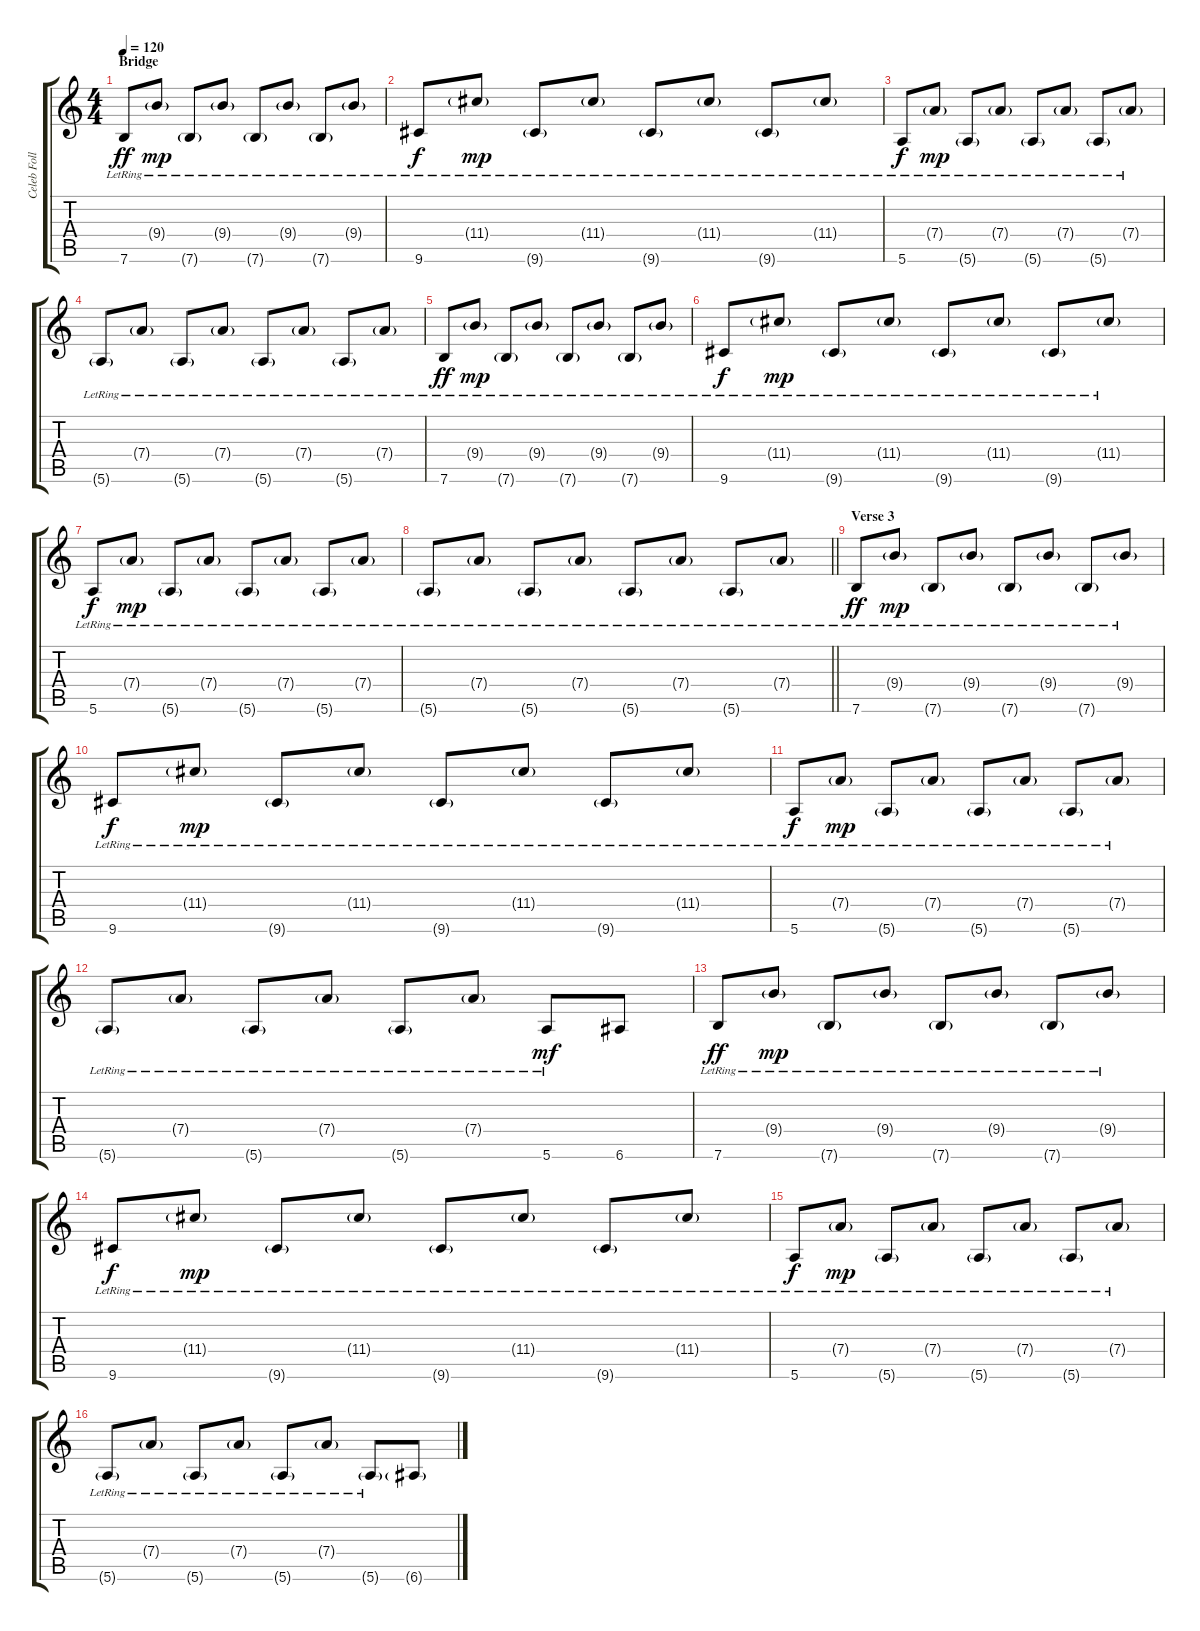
\track ("Celeb Followill - Guitar I" "Celeb Foll") {instrument acousticguitarsteel}
\staff {score tabs}
\tuning (E4 B3 G3 D3 A2 E2) {hide}
\ts (4 4)
\section ("" "Bridge")
\tempo 120
\clef g2
\ks c
7.6{lr}.8{dy ff} 9.4{g lr}.8{dy mp} 7.6{g lr}.8 9.4{g lr}.8 7.6{g lr}.8 9.4{g lr}.8 7.6{g lr}.8 9.4{g lr}.8 |
9.6{lr}.8{dy f} 11.4{g lr}.8{dy mp} 9.6{g lr}.8 11.4{g lr}.8 9.6{g lr}.8 11.4{g lr}.8 9.6{g lr}.8 11.4{g lr}.8 |
5.6{lr}.8{dy f} 7.4{g lr}.8{dy mp} 5.6{g lr}.8 7.4{g lr}.8 5.6{g lr}.8 7.4{g lr}.8 5.6{g lr}.8 7.4{g lr}.8 |
5.6{g lr}.8 7.4{g lr}.8 5.6{g lr}.8 7.4{g lr}.8 5.6{g lr}.8 7.4{g lr}.8 5.6{g lr}.8 7.4{g lr}.8 |
7.6{lr}.8{dy ff} 9.4{g lr}.8{dy mp} 7.6{g lr}.8 9.4{g lr}.8 7.6{g lr}.8 9.4{g lr}.8 7.6{g lr}.8 9.4{g lr}.8 |
9.6{lr}.8{dy f} 11.4{g lr}.8{dy mp} 9.6{g lr}.8 11.4{g lr}.8 9.6{g lr}.8 11.4{g lr}.8 9.6{g lr}.8 11.4{g lr}.8 |
5.6{lr}.8{dy f} 7.4{g lr}.8{dy mp} 5.6{g lr}.8 7.4{g lr}.8 5.6{g lr}.8 7.4{g lr}.8 5.6{g lr}.8 7.4{g lr}.8 |
\barLineRight lightlight
5.6{g lr}.8 7.4{g lr}.8 5.6{g lr}.8 7.4{g lr}.8 5.6{g lr}.8 7.4{g lr}.8 5.6{g lr}.8 7.4{g lr}.8 |
\section ("" "Verse 3")
7.6{lr}.8{dy ff} 9.4{g lr}.8{dy mp} 7.6{g lr}.8 9.4{g lr}.8 7.6{g lr}.8 9.4{g lr}.8 7.6{g lr}.8 9.4{g lr}.8 |
9.6{lr}.8{dy f} 11.4{g lr}.8{dy mp} 9.6{g lr}.8 11.4{g lr}.8 9.6{g lr}.8 11.4{g lr}.8 9.6{g lr}.8 11.4{g lr}.8 |
5.6{lr}.8{dy f} 7.4{g lr}.8{dy mp} 5.6{g lr}.8 7.4{g lr}.8 5.6{g lr}.8 7.4{g lr}.8 5.6{g lr}.8 7.4{g lr}.8 |
5.6{g lr}.8 7.4{g lr}.8 5.6{g lr}.8 7.4{g lr}.8 5.6{g lr}.8 7.4{g lr}.8 5.6{lr}.8{dy mf} 6.6.8 |
7.6{lr}.8{dy ff} 9.4{g lr}.8{dy mp} 7.6{g lr}.8 9.4{g lr}.8 7.6{g lr}.8 9.4{g lr}.8 7.6{g lr}.8 9.4{g lr}.8 |
9.6{lr}.8{dy f} 11.4{g lr}.8{dy mp} 9.6{g lr}.8 11.4{g lr}.8 9.6{g lr}.8 11.4{g lr}.8 9.6{g lr}.8 11.4{g lr}.8 |
5.6{lr}.8{dy f} 7.4{g lr}.8{dy mp} 5.6{g lr}.8 7.4{g lr}.8 5.6{g lr}.8 7.4{g lr}.8 5.6{g lr}.8 7.4{g lr}.8 |
5.6{g lr}.8 7.4{g lr}.8 5.6{g lr}.8 7.4{g lr}.8 5.6{g lr}.8 7.4{g lr}.8 5.6{g lr}.8 6.6{g}.8
